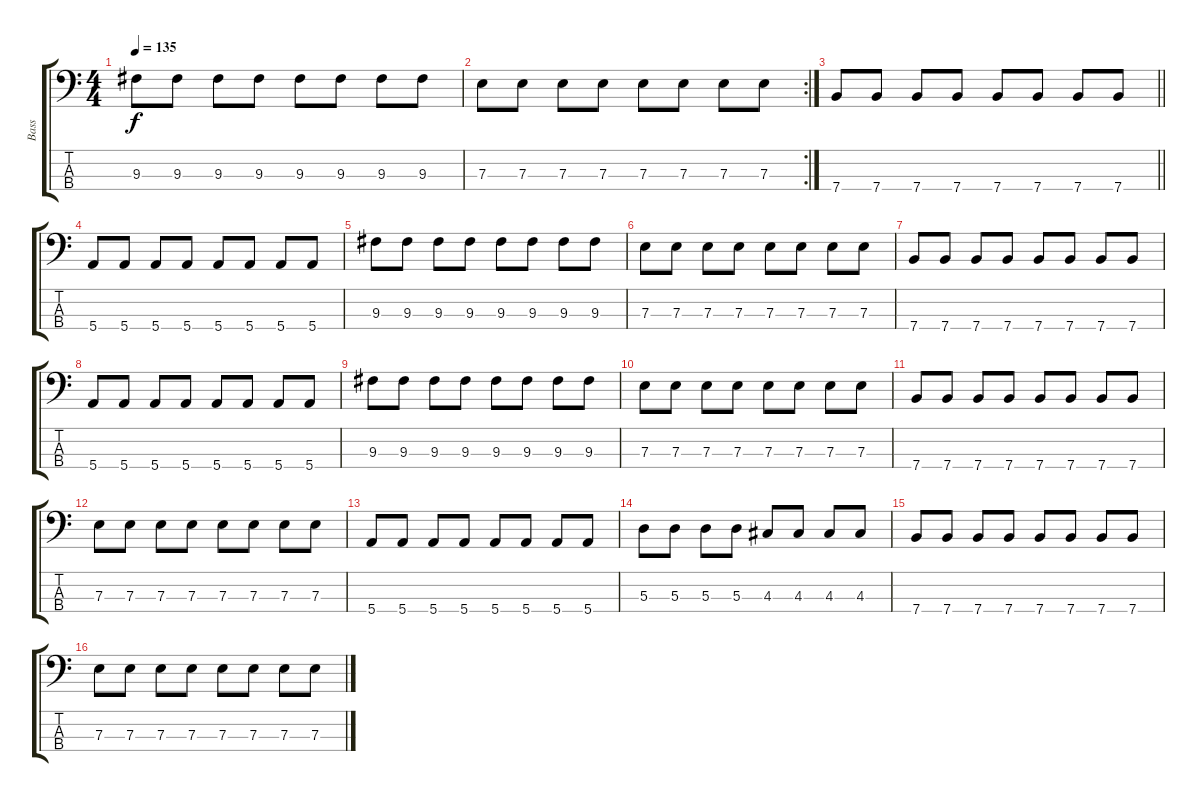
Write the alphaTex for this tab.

\track ("Bass" "Bass") {instrument electricbasspick}
\staff {score tabs}
\tuning (G2 D2 A1 E1) {hide}
\ts (4 4)
\tempo 135
\clef f4
\ks c
9.3.8{dy f} 9.3.8 9.3.8 9.3.8 9.3.8 9.3.8 9.3.8 9.3.8 |
\rc 2
7.3.8 7.3.8 7.3.8 7.3.8 7.3.8 7.3.8 7.3.8 7.3.8 |
\barLineRight lightlight
7.4.8 7.4.8 7.4.8 7.4.8 7.4.8 7.4.8 7.4.8 7.4.8 |
5.4.8 5.4.8 5.4.8 5.4.8 5.4.8 5.4.8 5.4.8 5.4.8 |
9.3.8 9.3.8 9.3.8 9.3.8 9.3.8 9.3.8 9.3.8 9.3.8 |
7.3.8 7.3.8 7.3.8 7.3.8 7.3.8 7.3.8 7.3.8 7.3.8 |
7.4.8 7.4.8 7.4.8 7.4.8 7.4.8 7.4.8 7.4.8 7.4.8 |
5.4.8 5.4.8 5.4.8 5.4.8 5.4.8 5.4.8 5.4.8 5.4.8 |
9.3.8 9.3.8 9.3.8 9.3.8 9.3.8 9.3.8 9.3.8 9.3.8 |
7.3.8 7.3.8 7.3.8 7.3.8 7.3.8 7.3.8 7.3.8 7.3.8 |
7.4.8 7.4.8 7.4.8 7.4.8 7.4.8 7.4.8 7.4.8 7.4.8 |
7.3.8 7.3.8 7.3.8 7.3.8 7.3.8 7.3.8 7.3.8 7.3.8 |
5.4.8 5.4.8 5.4.8 5.4.8 5.4.8 5.4.8 5.4.8 5.4.8 |
5.3.8 5.3.8 5.3.8 5.3.8 4.3.8 4.3.8 4.3.8 4.3.8 |
7.4.8 7.4.8 7.4.8 7.4.8 7.4.8 7.4.8 7.4.8 7.4.8 |
7.3.8 7.3.8 7.3.8 7.3.8 7.3.8 7.3.8 7.3.8 7.3.8
